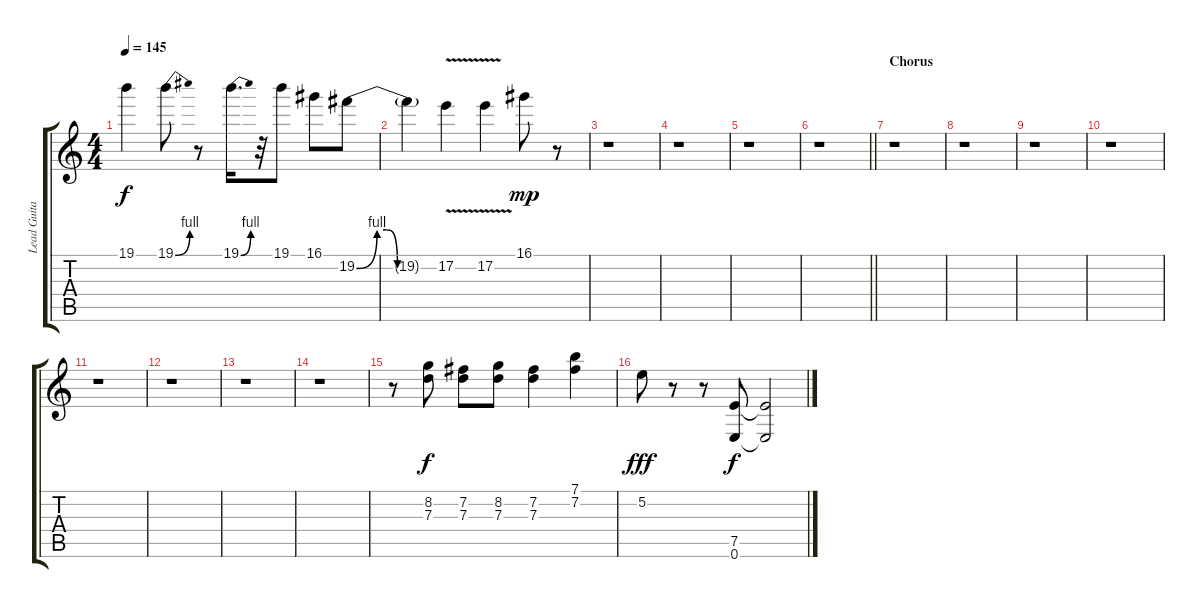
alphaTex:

\track ("Lead Guitar 2" "Lead Guita") {instrument overdrivenguitar}
\staff {score tabs}
\tuning (E4 B3 G3 D3 A2 E2) {hide}
\ts (4 4)
\tempo 145
\clef g2
\ks c
19.1{t}.4{dy f} 19.1{be (bend 0 0 60 4)}.8 r.8 19.1{be (bend 0 0 60 4)}.16{d} r.32 19.1.8 16.1.8 19.2{be (custom 0 0 15 4 22 4 30 0 45 0 60 0)}.8 |
19.2{t}.4 17.2{v}.4 17.2{v}.4 16.1.8{dy mp} r.8 |
r.1 |
r.1 |
r.1 |
\barLineRight lightlight
r.1 |
\section ("" "Chorus")
r.1 |
r.1 |
r.1 |
r.1 |
r.1 |
r.1 |
r.1 |
r.1 |
r.8 (8.2 7.3).8{dy f} (7.2 7.3).8 (8.2 7.3).8 (7.2 7.3).4 (7.1 7.2).4 |
5.2.8{dy fff} r.8 r.8 (7.5 0.6).8{dy f} (7.5{t} 0.6{t}).2
